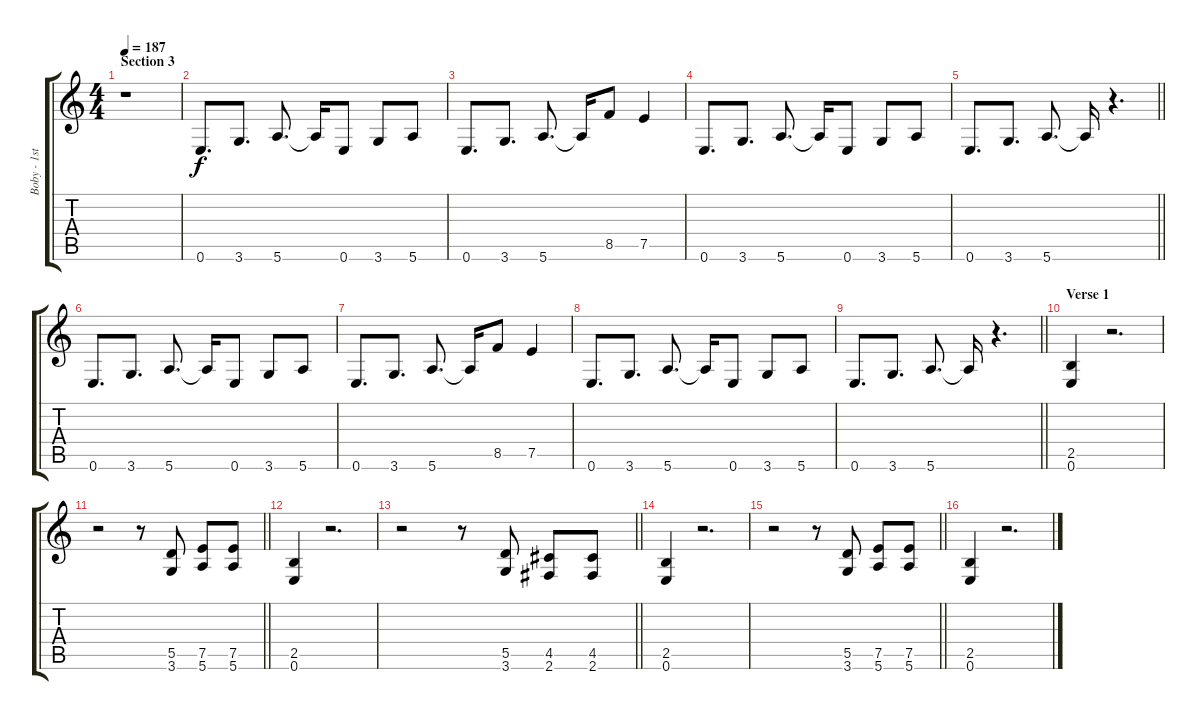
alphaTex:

\track ("Boby - 1st Guitar" "Boby - 1st") {instrument overdrivenguitar}
\staff {score tabs}
\tuning (E4 B3 G3 D3 A2 E2) {hide}
\ts (4 4)
\section ("" "Section 3")
\tempo 187
\clef g2
\ks c
r.1{dy f instrument overdrivenguitar} |
0.6.8{d} 3.6.8{d} 5.6.8{d} 5.6{t}.16 0.6.8 3.6.8 5.6.8 |
0.6.8{d} 3.6.8{d} 5.6.8{d} 5.6{t}.16 8.5.8 7.5.4 |
0.6.8{d} 3.6.8{d} 5.6.8{d} 5.6{t}.16 0.6.8 3.6.8 5.6.8 |
\barLineRight lightlight
0.6.8{d} 3.6.8{d} 5.6.8{d} 5.6{t}.16 r.4{d} |
0.6.8{d} 3.6.8{d} 5.6.8{d} 5.6{t}.16 0.6.8 3.6.8 5.6.8 |
0.6.8{d} 3.6.8{d} 5.6.8{d} 5.6{t}.16 8.5.8 7.5.4 |
0.6.8{d} 3.6.8{d} 5.6.8{d} 5.6{t}.16 0.6.8 3.6.8 5.6.8 |
\barLineRight lightlight
0.6.8{d} 3.6.8{d} 5.6.8{d} 5.6{t}.16 r.4{d} |
\section ("" "Verse 1")
(2.5 0.6).4 r.2{d} |
\barLineRight lightlight
r.2 r.8 (5.5 3.6).8 (7.5 5.6).8 (7.5 5.6).8 |
(2.5 0.6).4 r.2{d} |
\barLineRight lightlight
r.2 r.8 (5.5 3.6).8 (4.5 2.6).8 (4.5 2.6).8 |
(2.5 0.6).4 r.2{d} |
\barLineRight lightlight
r.2 r.8 (5.5 3.6).8 (7.5 5.6).8 (7.5 5.6).8 |
(2.5 0.6).4 r.2{d}
